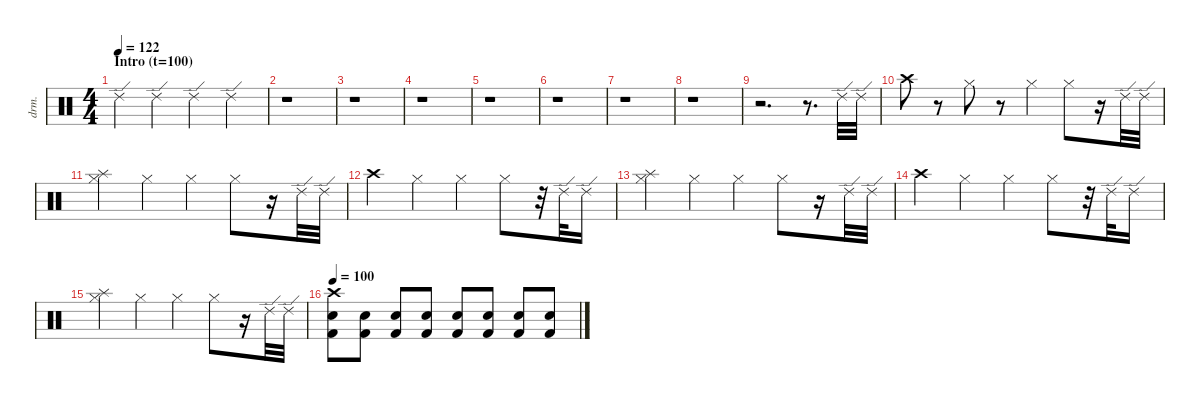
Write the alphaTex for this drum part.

\defaultSystemsLayout 4
\hideDynamics
\bracketExtendMode nobrackets
\otherSystemsTrackNameOrientation horizontal
\track ("Drums (Steven)" "drm.") {instrument percussion}
\staff {score}
\articulation defaults
\ts (4 4)
\section ("" "Intro (t=100)")
\tempo 122
\clef neutral
\ks c "Ride (edge) 2".4{dy f} "Ride (edge) 2".4 "Ride (edge) 2".4 "Ride (edge) 2".4
|
r.1 |
r.1 |
r.1 |
r.1 |
r.1 |
r.1 |
r.1 |
r.2{d} r.8{d} "Ride (edge) 2".32{dy mf} "Ride (edge) 2".32 |
"Crash high (hit)".8{dy p} r.8 "Hi-Hat (closed)".8{dy mf} r.8 "Hi-Hat (closed)".4 "Hi-Hat (closed)".8 r.16 "Ride (edge) 2".32 "Ride (edge) 2".32 |
("Splash (hit)" "Hi-Hat (closed)").4{dy p} "Hi-Hat (closed)".4{dy mf} "Hi-Hat (closed)".4 "Hi-Hat (closed)".8 r.16 "Ride (edge) 2".32 "Ride (edge) 2".32 |
"Crash high (hit)".4{dy p} "Hi-Hat (closed)".4{dy mf} "Hi-Hat (closed)".4 "Hi-Hat (closed)".8 r.32 "Ride (edge) 2".32 "Ride (edge) 2".16 |
("Splash (hit)" "Hi-Hat (closed)").4{dy p} "Hi-Hat (closed)".4{dy mf} "Hi-Hat (closed)".4 "Hi-Hat (closed)".8 r.16 "Ride (edge) 2".32 "Ride (edge) 2".32 |
"Crash high (hit)".4{dy p} "Hi-Hat (closed)".4{dy mf} "Hi-Hat (closed)".4 "Hi-Hat (closed)".8 r.32 "Ride (edge) 2".32 "Ride (edge) 2".16 |
("Splash (hit)" "Hi-Hat (closed)").4{dy p} "Hi-Hat (closed)".4{dy mf} "Hi-Hat (closed)".4 "Hi-Hat (closed)".8 r.16 "Ride (edge) 2".32 "Ride (edge) 2".32 |
\tempo 100
("Snare (hit) 2" "Kick (hit) 2" "Crash high (hit)").8{dy mp} ("Snare (hit) 2" "Kick (hit) 2").8{dy p} ("Snare (hit) 2" "Kick (hit) 2").8 ("Snare (hit) 2" "Kick (hit) 2").8 ("Snare (hit) 2" "Kick (hit) 2").8{dy mp} ("Snare (hit) 2" "Kick (hit) 2").8 ("Snare (hit) 2" "Kick (hit) 2").8 ("Snare (hit) 2" "Kick (hit) 2").8
